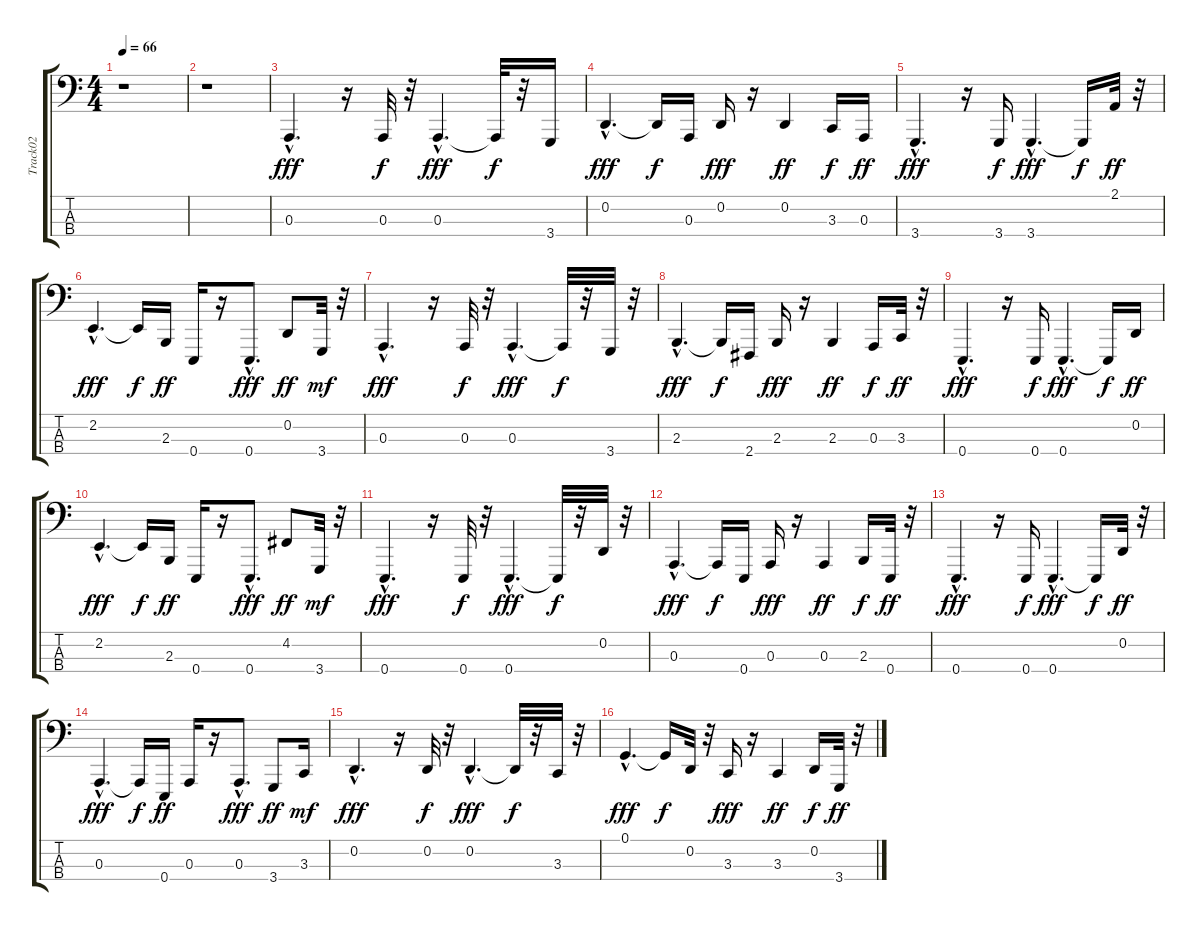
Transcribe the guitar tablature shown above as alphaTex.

\track ("Track02" "Track02") {instrument acousticgrandpiano}
\staff {score tabs}
\tuning (G2 D2 A1 E1) {hide}
\ts (4 4)
\tempo 66
\clef f4
\ks c
r.1{dy fff instrument acousticgrandpiano} |
r.1 |
0.3{hac}.4{d volume 11 balance 8 instrument electricbassfinger} r.16 0.3.32{dy f} r.32 0.3{hac}.4{d dy fff} 0.3{t}.32{dy f} r.32 3.4.16 |
0.2{hac}.4{d dy fff} 0.2{t}.16{dy f} 0.3.16 0.2.16{dy fff} r.16 0.2.4{dy ff} 3.3.16{dy f} 0.3.16{dy ff} |
3.4{hac}.4{d dy fff} r.16 3.4.16{dy f} 3.4{hac}.4{d dy fff} 3.4{t}.16{dy f} 2.1.32{dy ff} r.32 |
2.2{hac}.4{d dy fff} 2.2{t}.16{dy f} 2.3.16{dy ff} 0.4.16 r.16 0.4{hac}.8{d dy fff} 0.2.8{dy ff} 3.4.32{dy mf} r.32 |
0.3{hac}.4{d dy fff} r.16 0.3.32{dy f} r.32 0.3{hac}.4{d dy fff} 0.3{t}.32{dy f} r.32 3.4.32 r.32 |
2.3{hac}.4{d dy fff} 2.3{t}.16{dy f} 2.4.16 2.3.16{dy fff} r.16 2.3.4{dy ff} 0.3.16{dy f} 3.3.32{dy ff} r.32 |
0.4{hac}.4{d dy fff} r.16 0.4.16{dy f} 0.4{hac}.4{d dy fff} 0.4{t}.16{dy f} 0.2.16{dy ff} |
2.2{hac}.4{d dy fff} 2.2{t}.16{dy f} 2.3.16{dy ff} 0.4.16 r.16 0.4{hac}.8{d dy fff} 4.2.8{dy ff} 3.4.32{dy mf} r.32 |
0.4{hac}.4{d dy fff} r.16 0.4.32{dy f} r.32 0.4{hac}.4{d dy fff} 0.4{t}.32{dy f} r.32 0.2.32 r.32 |
0.3{hac}.4{d dy fff} 0.3{t}.16{dy f} 0.4.16 0.3.16{dy fff} r.16 0.3.4{dy ff} 2.3.16{dy f} 0.4.32{dy ff} r.32 |
0.4{hac}.4{d dy fff} r.16 0.4.16{dy f} 0.4{hac}.4{d dy fff} 0.4{t}.16{dy f} 0.2.32{dy ff} r.32 |
0.3{hac}.4{d dy fff} 0.3{t}.16{dy f} 0.4.16{dy ff} 0.3.16 r.16 0.3{hac}.8{d dy fff} 3.4.8{dy ff} 3.3.16{dy mf} |
0.2{hac}.4{d dy fff} r.16 0.2.32{dy f} r.32 0.2{hac}.4{d dy fff} 0.2{t}.32{dy f} r.32 3.3.32 r.32 |
0.1{hac}.4{d dy fff} 0.1{t}.16{dy f} 0.2.32 r.32 3.3.16{dy fff} r.16 3.3.4{dy ff} 0.2.16{dy f} 3.4.32{dy ff} r.32
